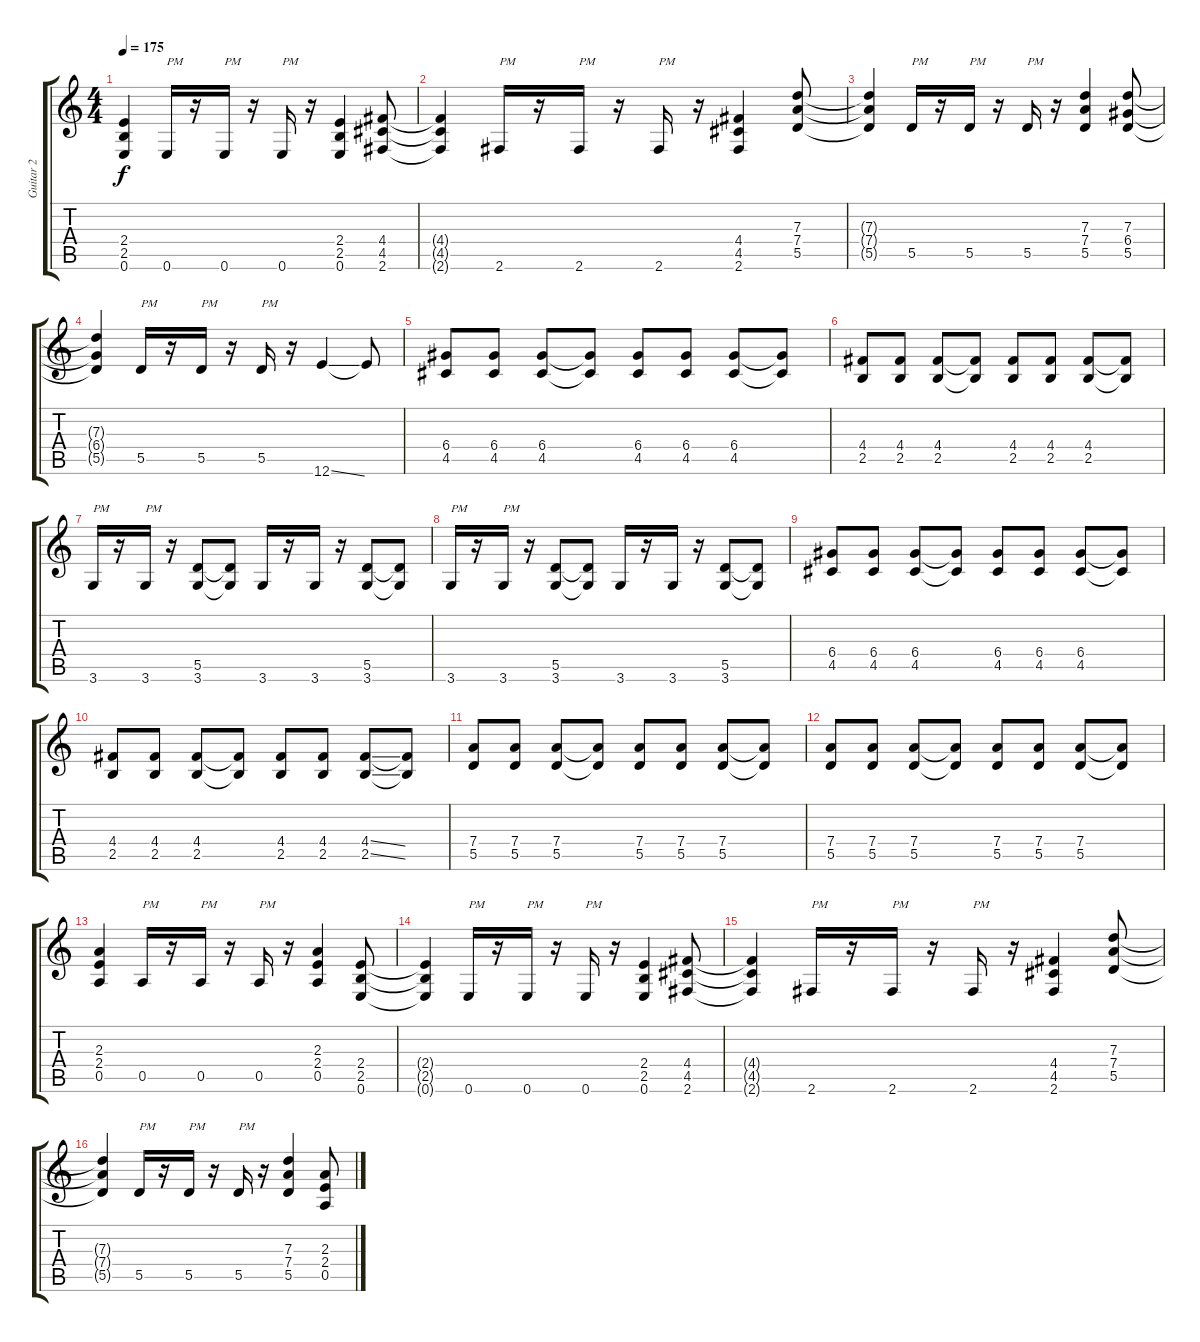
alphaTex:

\track ("Guitar 2" "Guitar 2") {instrument distortionguitar}
\staff {score tabs}
\tuning (E4 B3 G3 D3 A2 E2) {hide}
\ts (4 4)
\tempo 175
\clef g2
\ks c
(2.4{t} 2.5{t} 0.6{t}).4{dy f} 0.6.16{txt "PM"} r.16 0.6.16{txt "PM"} r.16 0.6.16{txt "PM"} r.16 (2.4 2.5 0.6).4 (4.4 4.5 2.6).8 |
(4.4{t} 4.5{t} 2.6{t}).4 2.6.16{txt "PM"} r.16 2.6.16{txt "PM"} r.16 2.6.16{txt "PM"} r.16 (4.4 4.5 2.6).4 (7.3 7.4 5.5).8 |
(7.3{t} 7.4{t} 5.5{t}).4 5.5.16{txt "PM"} r.16 5.5.16{txt "PM"} r.16 5.5.16{txt "PM"} r.16 (7.3 7.4 5.5).4 (7.3 6.4 5.5).8 |
(7.3{t} 6.4{t} 5.5{t}).4 5.5.16{txt "PM"} r.16 5.5.16{txt "PM"} r.16 5.5.16{txt "PM"} r.16 12.6{ss}.4 12.6{t}.8 |
(6.4 4.5).8 (6.4 4.5).8 (6.4 4.5).8 (6.4{t} 4.5{t}).8 (6.4 4.5).8 (6.4 4.5).8 (6.4 4.5).8 (6.4{t} 4.5{t}).8 |
(4.4 2.5).8 (4.4 2.5).8 (4.4 2.5).8 (4.4{t} 2.5{t}).8 (4.4 2.5).8 (4.4 2.5).8 (4.4 2.5).8 (4.4{t} 2.5{t}).8 |
3.6.16{txt "PM"} r.16 3.6.16{txt "PM"} r.16 (5.5 3.6).8 (5.5{t} 3.6{t}).8 3.6.16 r.16 3.6.16 r.16 (5.5 3.6).8 (5.5{t} 3.6{t}).8 |
3.6.16{txt "PM"} r.16 3.6.16{txt "PM"} r.16 (5.5 3.6).8 (5.5{t} 3.6{t}).8 3.6.16 r.16 3.6.16 r.16 (5.5 3.6).8 (5.5{t} 3.6{t}).8 |
(6.4 4.5).8 (6.4 4.5).8 (6.4 4.5).8 (6.4{t} 4.5{t}).8 (6.4 4.5).8 (6.4 4.5).8 (6.4 4.5).8 (6.4{t} 4.5{t}).8 |
(4.4 2.5).8 (4.4 2.5).8 (4.4 2.5).8 (4.4{t} 2.5{t}).8 (4.4 2.5).8 (4.4 2.5).8 (4.4{ss} 2.5{ss}).8 (4.4{t} 2.5{t}).8 |
(7.4 5.5).8 (7.4 5.5).8 (7.4 5.5).8 (7.4{t} 5.5{t}).8 (7.4 5.5).8 (7.4 5.5).8 (7.4 5.5).8 (7.4{t} 5.5{t}).8 |
(7.4 5.5).8 (7.4 5.5).8 (7.4 5.5).8 (7.4{t} 5.5{t}).8 (7.4 5.5).8 (7.4 5.5).8 (7.4 5.5).8 (7.4{t} 5.5{t}).8 |
(2.3 2.4 0.5).4 0.5.16{txt "PM"} r.16 0.5.16{txt "PM"} r.16 0.5.16{txt "PM"} r.16 (2.3 2.4 0.5).4 (2.4 2.5 0.6).8 |
(2.4{t} 2.5{t} 0.6{t}).4 0.6.16{txt "PM"} r.16 0.6.16{txt "PM"} r.16 0.6.16{txt "PM"} r.16 (2.4 2.5 0.6).4 (4.4 4.5 2.6).8 |
(4.4{t} 4.5{t} 2.6{t}).4 2.6.16{txt "PM"} r.16 2.6.16{txt "PM"} r.16 2.6.16{txt "PM"} r.16 (4.4 4.5 2.6).4 (7.3 7.4 5.5).8 |
(7.3{t} 7.4{t} 5.5{t}).4 5.5.16{txt "PM"} r.16 5.5.16{txt "PM"} r.16 5.5.16{txt "PM"} r.16 (7.3 7.4 5.5).4 (2.3 2.4 0.5).8
